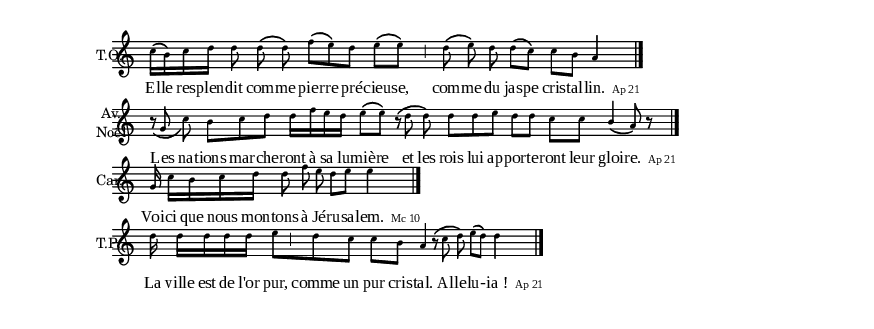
\version "2.10.0"
 \include "definitions.ly"
%\markup {AT  6}


\relative c'' { 
	\new Staff {
		\cadenzaOn
		\set Staff.instrumentName = \markup{ \center-align { T.O. } }
		c16[\( b\) c d]
		\times 2/3 { d8 d\( d\) }
		\times 2/3 { f[\( e\) d] }
		e[\( e\)]
		\pespace\cesure\pespace
		\times 2/3 { d\( e\) d }
		d[\( c\)]
		c[ b]
		a4
		\endBar
	}	\addlyrics {
		El -- le res -- plen -- dit com -- me pier -- re pré -- cieu -- se, com -- me du jas -- pe cris -- tal -- lin.
		\markup { \citation #"Ap 21"}
	}
}
\relative c'' { 
	\new Staff {
		\cadenzaOn
		\set Staff.instrumentName = \markup{ \center-align { Av. Noël } }
		\times 2/3 { r8_\( g c\) }
		\times 2/3 { b[ c d] }
		d16[ f e d]
		e8[\( e\)] \pespace
		\times 2/3 { r\( d d\) }
		\times 2/3 { d[ d e] }
		d[ d]
		c[ c]
		\override Stem #'neutral-direction = #up
		b4\( a8\) r
		\endBar
	}	\addlyrics {
		Les na -- tions mar -- che -- ront à sa lu -- miè -- re et les rois lui ap -- por -- te -- ront leur gloi -- re.
		\markup { \citation #"Ap 21"}
	}
}


\relative c'' { 
	\new Staff {
		\cadenzaOn
		\set Staff.instrumentName = \markup{ \center-align { Car. } }
		g16
		c[ b c d]
		\times 2/3 { d8 f e }
		d[ e]
		e4
		\endBar
	}	\addlyrics {
		Voi -- ci que nous mon -- tons à Jé -- ru -- sa -- lem.
		\markup { \citation #"Mc 10"}
	}
}
\relative c'' { 
	\new Staff {
		\cadenzaOn
		\set Staff.instrumentName = \markup{ \center-align { T.P. } }
		d16
		d[ d d d]
		\times 2/3 { e8[\cesure \pespace d c] }
		c[ b]
		a4
		
\espall
		\times 2/3 { r
8\( c d\) }
		e[\( d\)]
		d4
		\endBar
	}	\addlyrics {
		La ville est de l'or pur, comme un pur cris -- tal. Al -- le -- lu -- - -- "ia !"
		\markup { \citation #"Ap 21"}
	}
}
